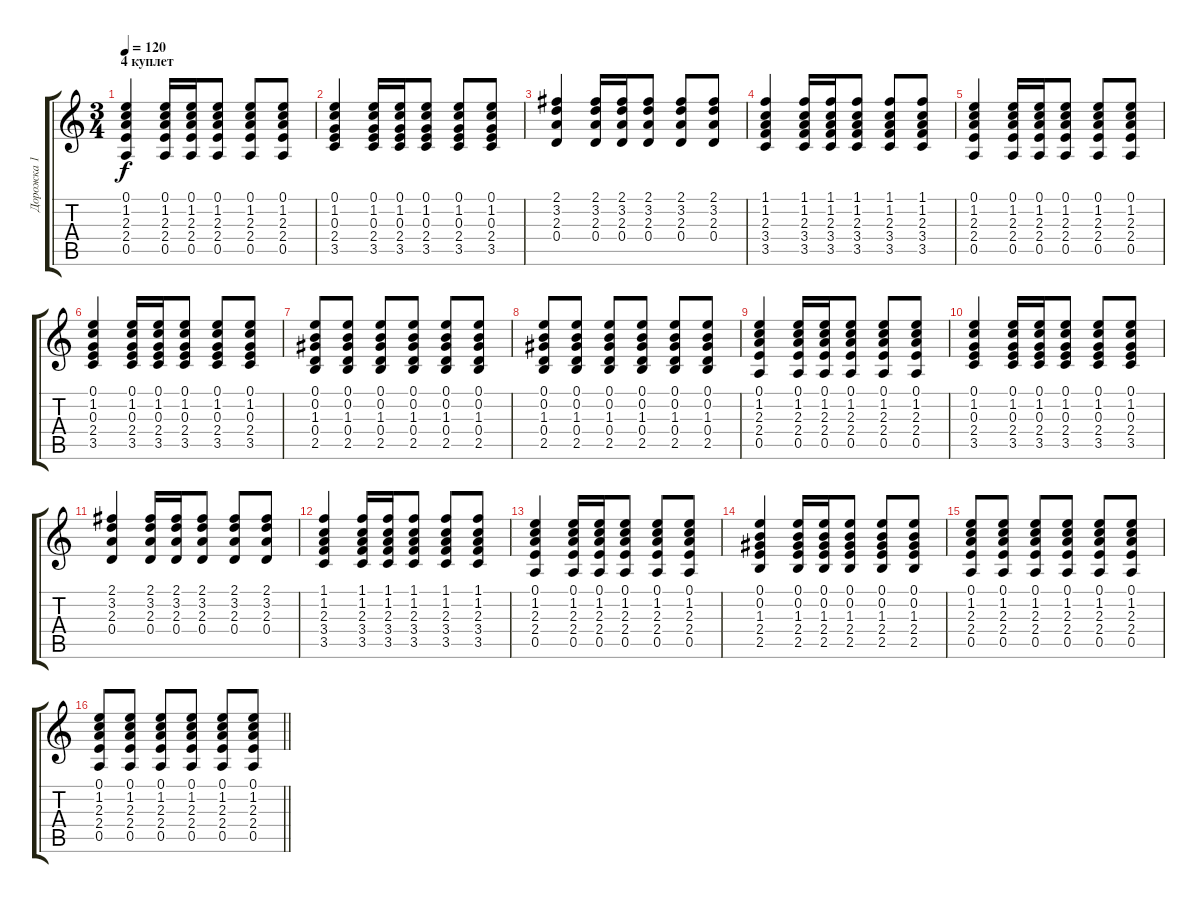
\track ("Дорожка 1" "Дорожка 1") {instrument acousticguitarsteel}
\staff {score tabs}
\tuning (E4 B3 G3 D3 A2 E2) {hide}
\ts (3 4)
\section ("" "4 куплет")
\tempo 120
\clef g2
\ks c
(0.1 1.2 2.3 2.4 0.5).4{dy f} (0.1 1.2 2.3 2.4 0.5).16 (0.1 1.2 2.3 2.4 0.5).16 (0.1 1.2 2.3 2.4 0.5).8 (0.1 1.2 2.3 2.4 0.5).8 (0.1 1.2 2.3 2.4 0.5).8 |
(0.1 1.2 0.3 2.4 3.5).4 (0.1 1.2 0.3 2.4 3.5).16 (0.1 1.2 0.3 2.4 3.5).16 (0.1 1.2 0.3 2.4 3.5).8 (0.1 1.2 0.3 2.4 3.5).8 (0.1 1.2 0.3 2.4 3.5).8 |
(2.1 3.2 2.3 0.4).4 (2.1 3.2 2.3 0.4).16 (2.1 3.2 2.3 0.4).16 (2.1 3.2 2.3 0.4).8 (2.1 3.2 2.3 0.4).8 (2.1 3.2 2.3 0.4).8 |
(1.1 1.2 2.3 3.4 3.5).4 (1.1 1.2 2.3 3.4 3.5).16 (1.1 1.2 2.3 3.4 3.5).16 (1.1 1.2 2.3 3.4 3.5).8 (1.1 1.2 2.3 3.4 3.5).8 (1.1 1.2 2.3 3.4 3.5).8 |
(0.1 1.2 2.3 2.4 0.5).4 (0.1 1.2 2.3 2.4 0.5).16 (0.1 1.2 2.3 2.4 0.5).16 (0.1 1.2 2.3 2.4 0.5).8 (0.1 1.2 2.3 2.4 0.5).8 (0.1 1.2 2.3 2.4 0.5).8 |
(0.1 1.2 0.3 2.4 3.5).4 (0.1 1.2 0.3 2.4 3.5).16 (0.1 1.2 0.3 2.4 3.5).16 (0.1 1.2 0.3 2.4 3.5).8 (0.1 1.2 0.3 2.4 3.5).8 (0.1 1.2 0.3 2.4 3.5).8 |
(0.1 0.2 1.3 0.4 2.5).8 (0.1 0.2 1.3 0.4 2.5).8 (0.1 0.2 1.3 0.4 2.5).8 (0.1 0.2 1.3 0.4 2.5).8 (0.1 0.2 1.3 0.4 2.5).8 (0.1 0.2 1.3 0.4 2.5).8 |
(0.1 0.2 1.3 0.4 2.5).8 (0.1 0.2 1.3 0.4 2.5).8 (0.1 0.2 1.3 0.4 2.5).8 (0.1 0.2 1.3 0.4 2.5).8 (0.1 0.2 1.3 0.4 2.5).8 (0.1 0.2 1.3 0.4 2.5).8 |
(0.1 1.2 2.3 2.4 0.5).4 (0.1 1.2 2.3 2.4 0.5).16 (0.1 1.2 2.3 2.4 0.5).16 (0.1 1.2 2.3 2.4 0.5).8 (0.1 1.2 2.3 2.4 0.5).8 (0.1 1.2 2.3 2.4 0.5).8 |
(0.1 1.2 0.3 2.4 3.5).4 (0.1 1.2 0.3 2.4 3.5).16 (0.1 1.2 0.3 2.4 3.5).16 (0.1 1.2 0.3 2.4 3.5).8 (0.1 1.2 0.3 2.4 3.5).8 (0.1 1.2 0.3 2.4 3.5).8 |
(2.1 3.2 2.3 0.4).4 (2.1 3.2 2.3 0.4).16 (2.1 3.2 2.3 0.4).16 (2.1 3.2 2.3 0.4).8 (2.1 3.2 2.3 0.4).8 (2.1 3.2 2.3 0.4).8 |
(1.1 1.2 2.3 3.4 3.5).4 (1.1 1.2 2.3 3.4 3.5).16 (1.1 1.2 2.3 3.4 3.5).16 (1.1 1.2 2.3 3.4 3.5).8 (1.1 1.2 2.3 3.4 3.5).8 (1.1 1.2 2.3 3.4 3.5).8 |
(0.1 1.2 2.3 2.4 0.5).4 (0.1 1.2 2.3 2.4 0.5).16 (0.1 1.2 2.3 2.4 0.5).16 (0.1 1.2 2.3 2.4 0.5).8 (0.1 1.2 2.3 2.4 0.5).8 (0.1 1.2 2.3 2.4 0.5).8 |
(0.1 0.2 1.3 2.4 2.5).4 (0.1 0.2 1.3 2.4 2.5).16 (0.1 0.2 1.3 2.4 2.5).16 (0.1 0.2 1.3 2.4 2.5).8 (0.1 0.2 1.3 2.4 2.5).8 (0.1 0.2 1.3 2.4 2.5).8 |
(0.1 1.2 2.3 2.4 0.5).8 (0.1 1.2 2.3 2.4 0.5).8 (0.1 1.2 2.3 2.4 0.5).8 (0.1 1.2 2.3 2.4 0.5).8 (0.1 1.2 2.3 2.4 0.5).8 (0.1 1.2 2.3 2.4 0.5).8 |
\barLineRight lightlight
(0.1 1.2 2.3 2.4 0.5).8 (0.1 1.2 2.3 2.4 0.5).8 (0.1 1.2 2.3 2.4 0.5).8 (0.1 1.2 2.3 2.4 0.5).8 (0.1 1.2 2.3 2.4 0.5).8 (0.1 1.2 2.3 2.4 0.5).8
